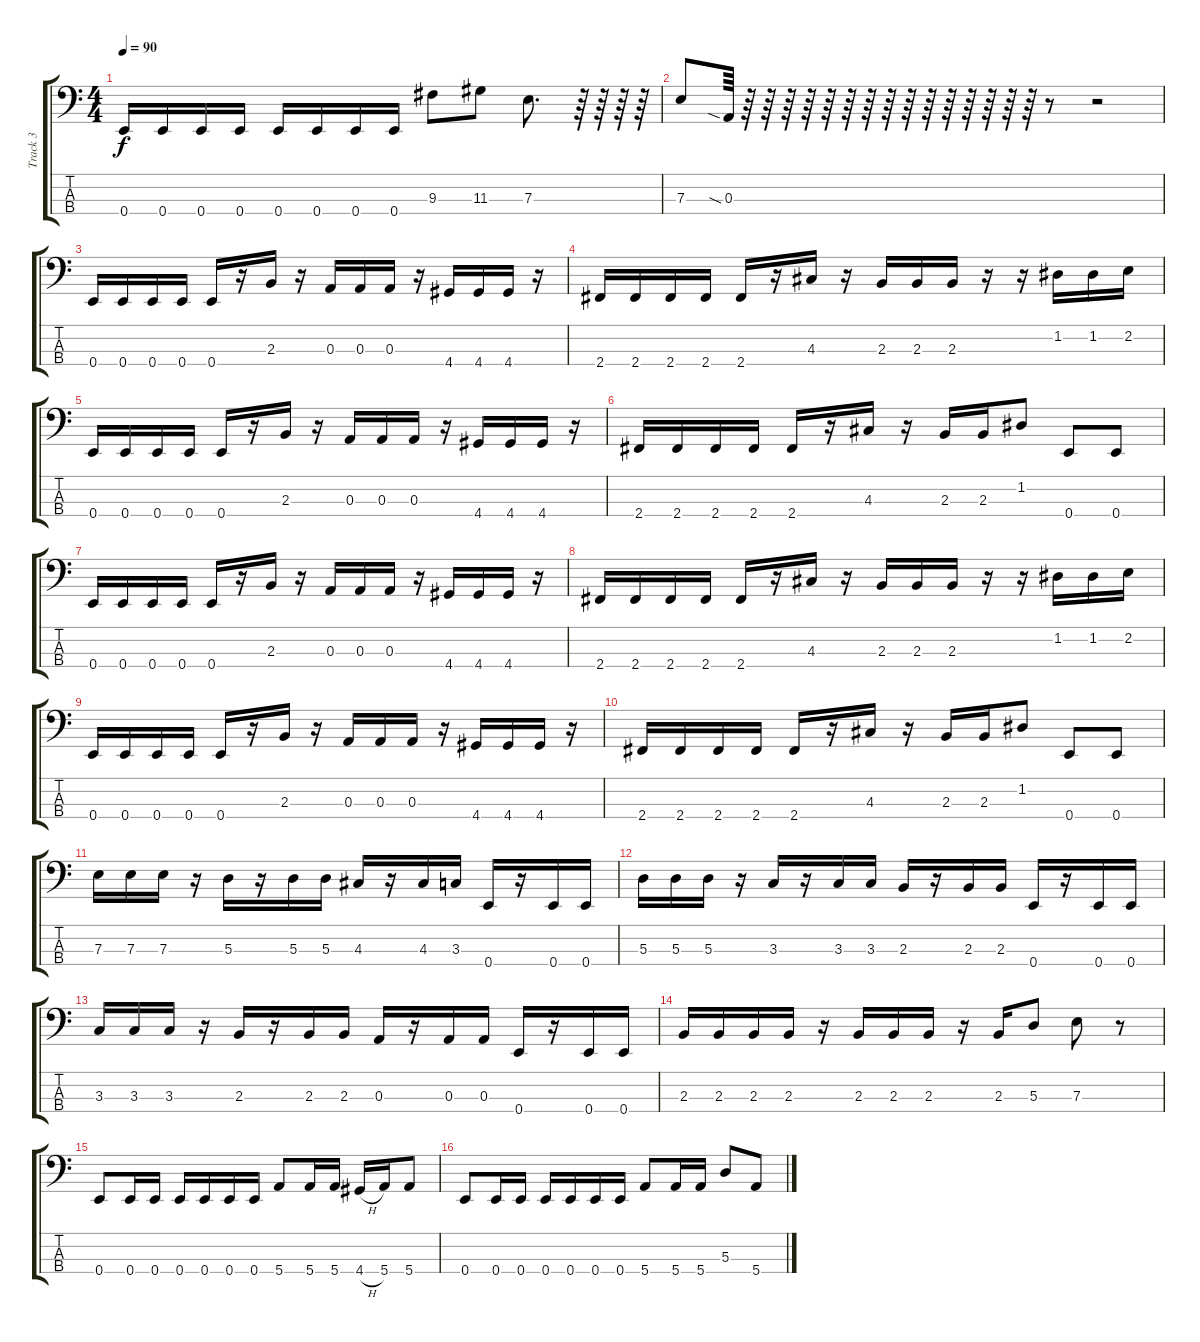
\track ("Track 3" "Track 3") {instrument electricbassfinger}
\staff {score tabs}
\tuning (G2 D2 A1 E1) {hide}
\ts (4 4)
\tempo 90
\clef f4
\ks c
0.4.16{dy f} 0.4.16 0.4.16 0.4.16 0.4.16 0.4.16 0.4.16 0.4.16 9.3.8 11.3.8 7.3.8{d} r.64 r.64 r.64 r.64 |
7.3.8 0.3{sia}.64 r.64 r.64 r.64 r.64 r.64 r.64 r.64 r.64 r.64 r.64 r.64 r.64 r.64 r.64 r.64 r.8 r.2 |
0.4.16 0.4.16 0.4.16 0.4.16 0.4.16 r.16 2.3.16 r.16 0.3.16 0.3.16 0.3.16 r.16 4.4.16 4.4.16 4.4.16 r.16 |
2.4.16 2.4.16 2.4.16 2.4.16 2.4.16 r.16 4.3.16 r.16 2.3.16 2.3.16 2.3.16 r.16 r.16 1.2.16 1.2.16 2.2.16 |
0.4.16 0.4.16 0.4.16 0.4.16 0.4.16 r.16 2.3.16 r.16 0.3.16 0.3.16 0.3.16 r.16 4.4.16 4.4.16 4.4.16 r.16 |
2.4.16 2.4.16 2.4.16 2.4.16 2.4.16 r.16 4.3.16 r.16 2.3.16 2.3.16 1.2.8 0.4.8 0.4.8 |
0.4.16 0.4.16 0.4.16 0.4.16 0.4.16 r.16 2.3.16 r.16 0.3.16 0.3.16 0.3.16 r.16 4.4.16 4.4.16 4.4.16 r.16 |
2.4.16 2.4.16 2.4.16 2.4.16 2.4.16 r.16 4.3.16 r.16 2.3.16 2.3.16 2.3.16 r.16 r.16 1.2.16 1.2.16 2.2.16 |
0.4.16 0.4.16 0.4.16 0.4.16 0.4.16 r.16 2.3.16 r.16 0.3.16 0.3.16 0.3.16 r.16 4.4.16 4.4.16 4.4.16 r.16 |
2.4.16 2.4.16 2.4.16 2.4.16 2.4.16 r.16 4.3.16 r.16 2.3.16 2.3.16 1.2.8 0.4.8 0.4.8 |
7.3.16 7.3.16 7.3.16 r.16 5.3.16 r.16 5.3.16 5.3.16 4.3.16 r.16 4.3.16 3.3.16 0.4.16 r.16 0.4.16 0.4.16 |
5.3.16 5.3.16 5.3.16 r.16 3.3.16 r.16 3.3.16 3.3.16 2.3.16 r.16 2.3.16 2.3.16 0.4.16 r.16 0.4.16 0.4.16 |
3.3.16 3.3.16 3.3.16 r.16 2.3.16 r.16 2.3.16 2.3.16 0.3.16 r.16 0.3.16 0.3.16 0.4.16 r.16 0.4.16 0.4.16 |
2.3.16 2.3.16 2.3.16 2.3.16 r.16 2.3.16 2.3.16 2.3.16 r.16 2.3.16 5.3.8 7.3.8 r.8 |
0.4.8 0.4.16 0.4.16 0.4.16 0.4.16 0.4.16 0.4.16 5.4.8 5.4.16 5.4.16 4.4{h}.16 5.4.16 5.4.8 |
0.4.8 0.4.16 0.4.16 0.4.16 0.4.16 0.4.16 0.4.16 5.4.8 5.4.16 5.4.16 5.3.8 5.4.8
